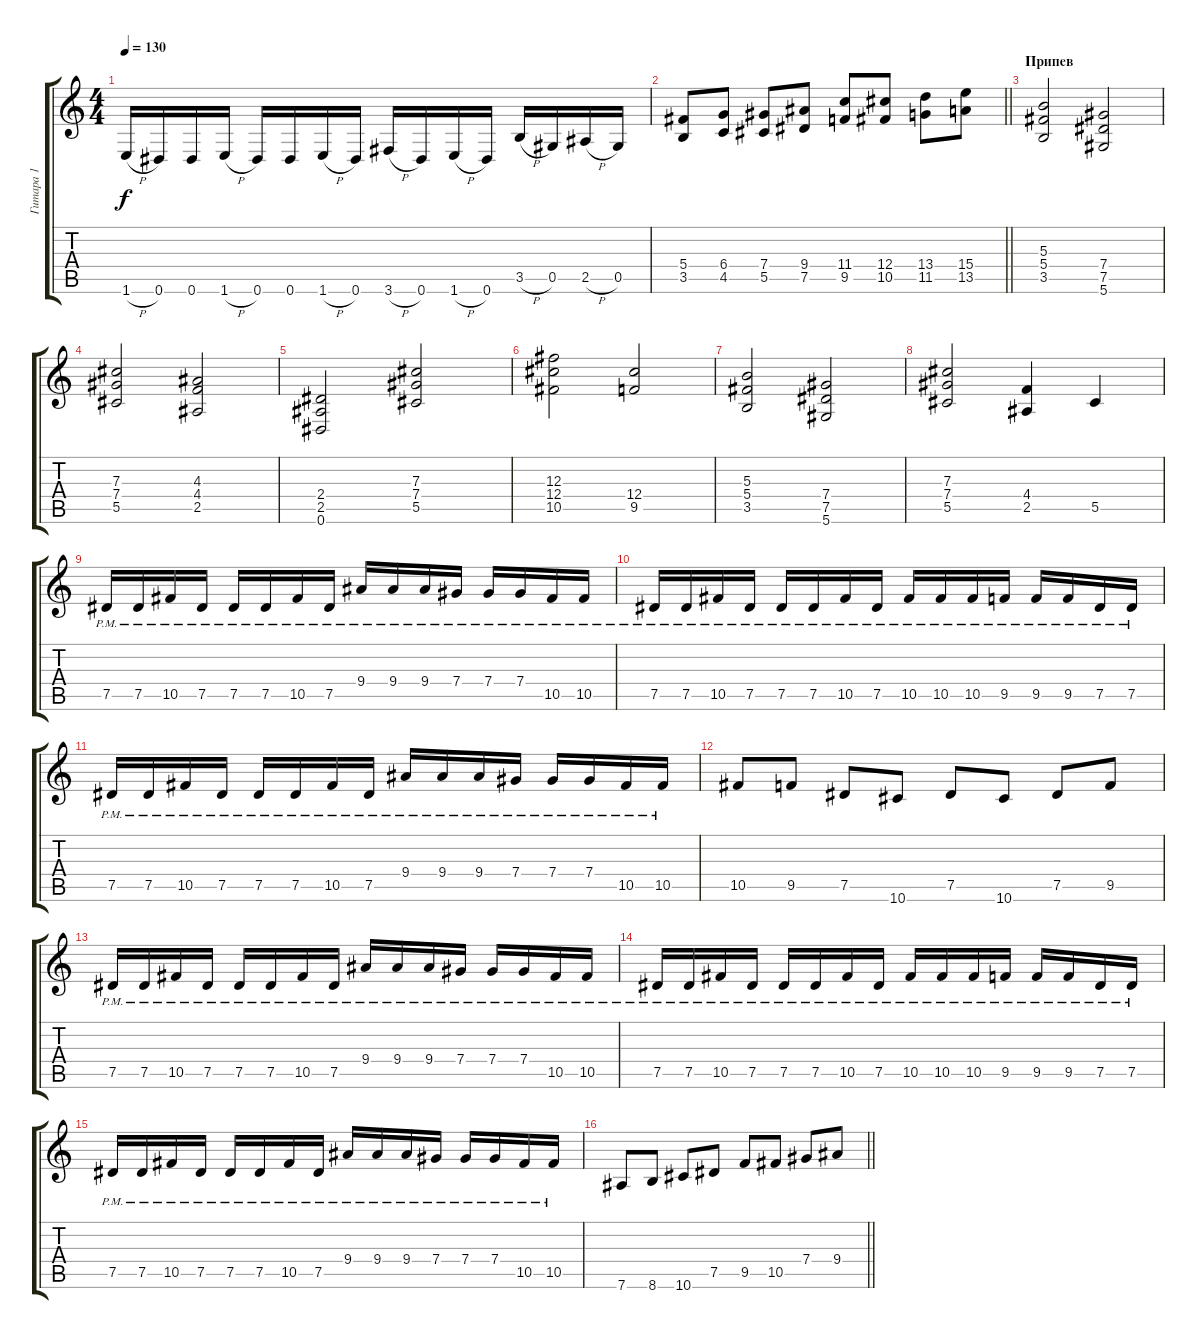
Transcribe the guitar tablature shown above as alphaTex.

\track ("Гитара 1" "Гитара 1") {instrument distortionguitar}
\staff {score tabs}
\tuning (Eb4 Bb3 Gb3 Db3 Ab2 Eb2) {hide}
\ts (4 4)
\tempo 130
\clef g2
\ks c
1.6{h}.16{dy f} 0.6.16 0.6.16 1.6{h}.16 0.6.16 0.6.16 1.6{h}.16 0.6.16 3.6{h}.16 0.6.16 1.6{h}.16 0.6.16 3.5{h}.16 0.5.16 2.5{h}.16 0.5.16 |
\barLineRight lightlight
(5.4 3.5).8 (6.4 4.5).8 (7.4 5.5).8 (9.4 7.5).8 (11.4 9.5).8 (12.4 10.5).8 (13.4 11.5).8 (15.4 13.5).8 |
\section ("" "Припев")
(5.3 5.4 3.5).2 (7.4 7.5 5.6).2 |
(7.3 7.4 5.5).2 (4.3 4.4 2.5).2 |
(2.4 2.5 0.6).2 (7.3 7.4 5.5).2 |
(12.3 12.4 10.5).2 (12.4 9.5).2 |
(5.3 5.4 3.5).2 (7.4 7.5 5.6).2 |
(7.3 7.4 5.5).2 (4.4 2.5).4 5.5.4 |
7.5{pm}.16 7.5{pm}.16 10.5{pm}.16 7.5{pm}.16 7.5{pm}.16 7.5{pm}.16 10.5{pm}.16 7.5{pm}.16 9.4{pm}.16 9.4{pm}.16 9.4{pm}.16 7.4{pm}.16 7.4{pm}.16 7.4{pm}.16 10.5{pm}.16 10.5{pm}.16 |
7.5{pm}.16 7.5{pm}.16 10.5{pm}.16 7.5{pm}.16 7.5{pm}.16 7.5{pm}.16 10.5{pm}.16 7.5{pm}.16 10.5{pm}.16 10.5{pm}.16 10.5{pm}.16 9.5{pm}.16 9.5{pm}.16 9.5{pm}.16 7.5{pm}.16 7.5{pm}.16 |
7.5{pm}.16 7.5{pm}.16 10.5{pm}.16 7.5{pm}.16 7.5{pm}.16 7.5{pm}.16 10.5{pm}.16 7.5{pm}.16 9.4{pm}.16 9.4{pm}.16 9.4{pm}.16 7.4{pm}.16 7.4{pm}.16 7.4{pm}.16 10.5{pm}.16 10.5{pm}.16 |
10.5.8 9.5.8 7.5.8 10.6.8 7.5.8 10.6.8 7.5.8 9.5.8 |
7.5{pm}.16 7.5{pm}.16 10.5{pm}.16 7.5{pm}.16 7.5{pm}.16 7.5{pm}.16 10.5{pm}.16 7.5{pm}.16 9.4{pm}.16 9.4{pm}.16 9.4{pm}.16 7.4{pm}.16 7.4{pm}.16 7.4{pm}.16 10.5{pm}.16 10.5{pm}.16 |
7.5{pm}.16 7.5{pm}.16 10.5{pm}.16 7.5{pm}.16 7.5{pm}.16 7.5{pm}.16 10.5{pm}.16 7.5{pm}.16 10.5{pm}.16 10.5{pm}.16 10.5{pm}.16 9.5{pm}.16 9.5{pm}.16 9.5{pm}.16 7.5{pm}.16 7.5{pm}.16 |
7.5{pm}.16 7.5{pm}.16 10.5{pm}.16 7.5{pm}.16 7.5{pm}.16 7.5{pm}.16 10.5{pm}.16 7.5{pm}.16 9.4{pm}.16 9.4{pm}.16 9.4{pm}.16 7.4{pm}.16 7.4{pm}.16 7.4{pm}.16 10.5{pm}.16 10.5{pm}.16 |
\barLineRight lightlight
7.6.8 8.6.8 10.6.8 7.5.8 9.5.8 10.5.8 7.4.8 9.4.8
